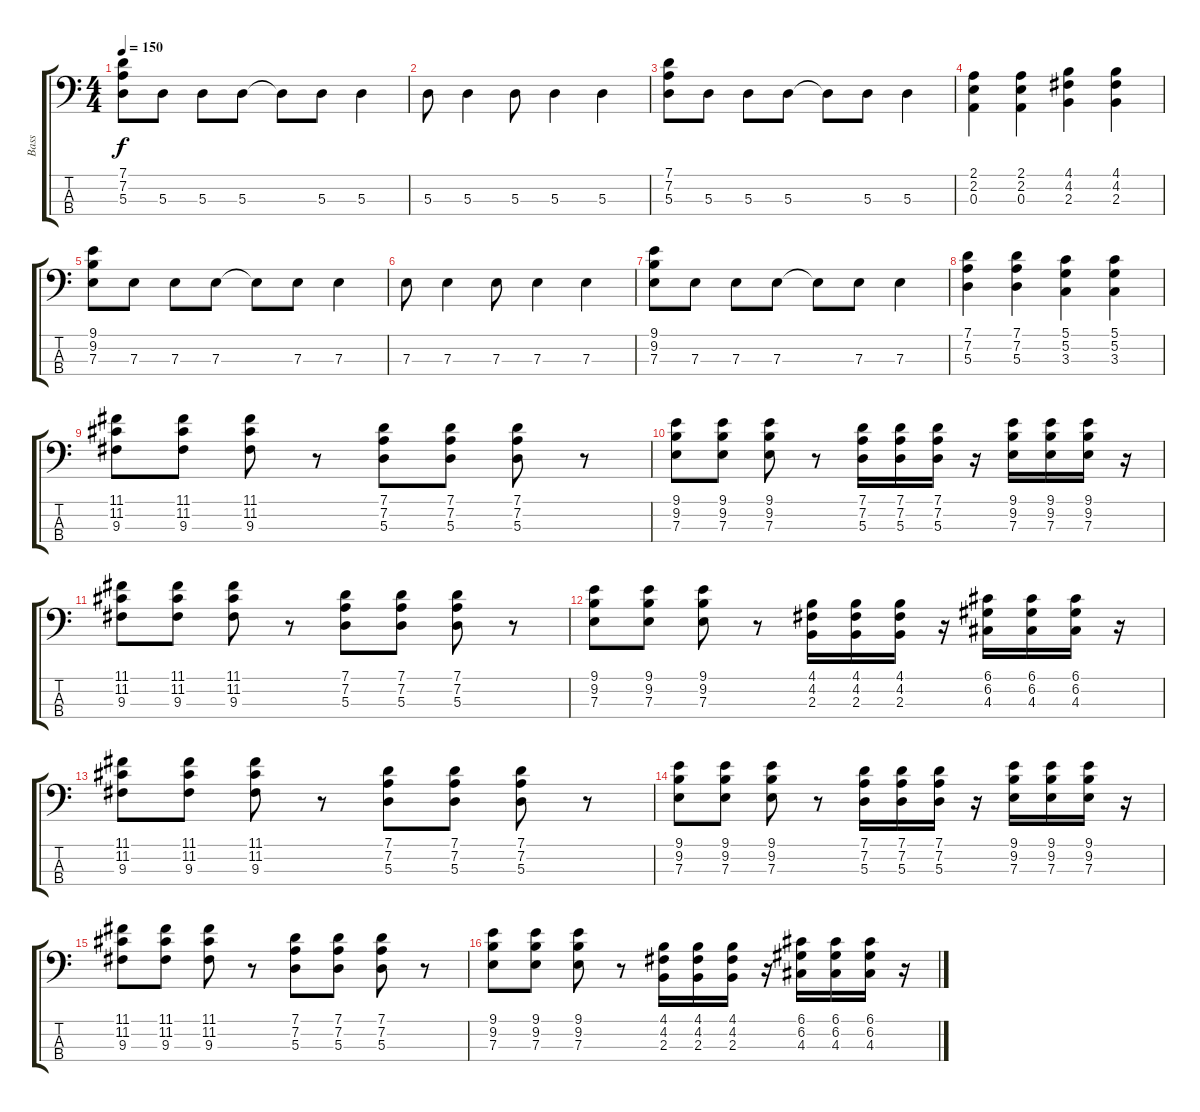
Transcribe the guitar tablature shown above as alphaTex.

\track ("Bass" "Bass") {instrument electricbasspick}
\staff {score tabs}
\tuning (G2 D2 A1 E1) {hide}
\ts (4 4)
\tempo 150
\clef f4
\ks c
(7.1 7.2 5.3).8{dy f} 5.3.8 5.3.8 5.3.8 5.3{t}.8 5.3.8 5.3.4 |
5.3.8 5.3.4 5.3.8 5.3.4 5.3.4 |
(7.1 7.2 5.3).8 5.3.8 5.3.8 5.3.8 5.3{t}.8 5.3.8 5.3.4 |
(2.1 2.2 0.3).4 (2.1 2.2 0.3).4 (4.1 4.2 2.3).4 (4.1 4.2 2.3).4 |
(9.1 9.2 7.3).8 7.3.8 7.3.8 7.3.8 7.3{t}.8 7.3.8 7.3.4 |
7.3.8 7.3.4 7.3.8 7.3.4 7.3.4 |
(9.1 9.2 7.3).8 7.3.8 7.3.8 7.3.8 7.3{t}.8 7.3.8 7.3.4 |
(7.1 7.2 5.3).4 (7.1 7.2 5.3).4 (5.1 5.2 3.3).4 (5.1 5.2 3.3).4 |
(11.1 11.2 9.3).8 (11.1 11.2 9.3).8 (11.1 11.2 9.3).8 r.8 (7.1 7.2 5.3).8 (7.1 7.2 5.3).8 (7.1 7.2 5.3).8 r.8 |
(9.1 9.2 7.3).8 (9.1 9.2 7.3).8 (9.1 9.2 7.3).8 r.8 (7.1 7.2 5.3).16 (7.1 7.2 5.3).16 (7.1 7.2 5.3).16 r.16 (9.1 9.2 7.3).16 (9.1 9.2 7.3).16 (9.1 9.2 7.3).16 r.16 |
(11.1 11.2 9.3).8 (11.1 11.2 9.3).8 (11.1 11.2 9.3).8 r.8 (7.1 7.2 5.3).8 (7.1 7.2 5.3).8 (7.1 7.2 5.3).8 r.8 |
(9.1 9.2 7.3).8 (9.1 9.2 7.3).8 (9.1 9.2 7.3).8 r.8 (4.1 4.2 2.3).16 (4.1 4.2 2.3).16 (4.1 4.2 2.3).16 r.16 (6.1 6.2 4.3).16 (6.1 6.2 4.3).16 (6.1 6.2 4.3).16 r.16 |
(11.1 11.2 9.3).8 (11.1 11.2 9.3).8 (11.1 11.2 9.3).8 r.8 (7.1 7.2 5.3).8 (7.1 7.2 5.3).8 (7.1 7.2 5.3).8 r.8 |
(9.1 9.2 7.3).8 (9.1 9.2 7.3).8 (9.1 9.2 7.3).8 r.8 (7.1 7.2 5.3).16 (7.1 7.2 5.3).16 (7.1 7.2 5.3).16 r.16 (9.1 9.2 7.3).16 (9.1 9.2 7.3).16 (9.1 9.2 7.3).16 r.16 |
(11.1 11.2 9.3).8 (11.1 11.2 9.3).8 (11.1 11.2 9.3).8 r.8 (7.1 7.2 5.3).8 (7.1 7.2 5.3).8 (7.1 7.2 5.3).8 r.8 |
(9.1 9.2 7.3).8 (9.1 9.2 7.3).8 (9.1 9.2 7.3).8 r.8 (4.1 4.2 2.3).16 (4.1 4.2 2.3).16 (4.1 4.2 2.3).16 r.16 (6.1 6.2 4.3).16 (6.1 6.2 4.3).16 (6.1 6.2 4.3).16 r.16
